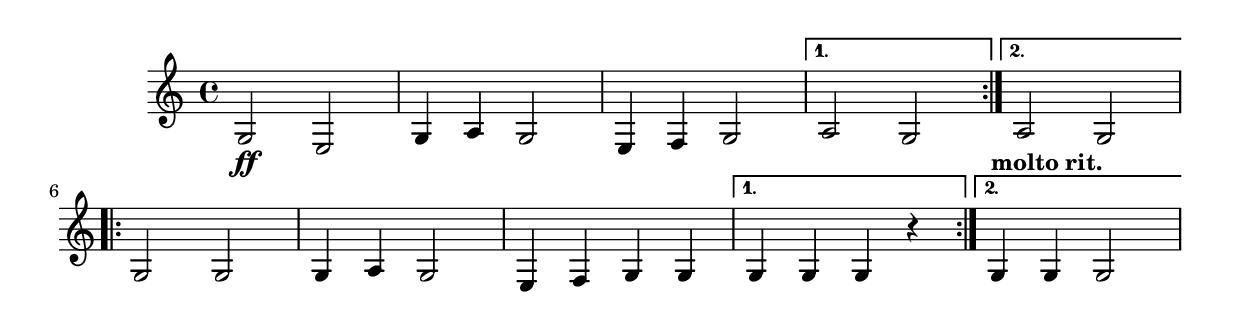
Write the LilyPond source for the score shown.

\version "2.16.1"


\relative c' { 
  \repeat volta 2 {
    g2\ff e | g4 a g2 | e4 f g2 
  }
  \alternative {
    { a2 g }
    { a2 g }
  }
  \break
  \repeat volta 2 {
    g2 g | g4 a g2 | e4 f g g
  }
  \alternative {
    { g g g r }
    { \tempo "molto rit." g g g2 }
  }
}
